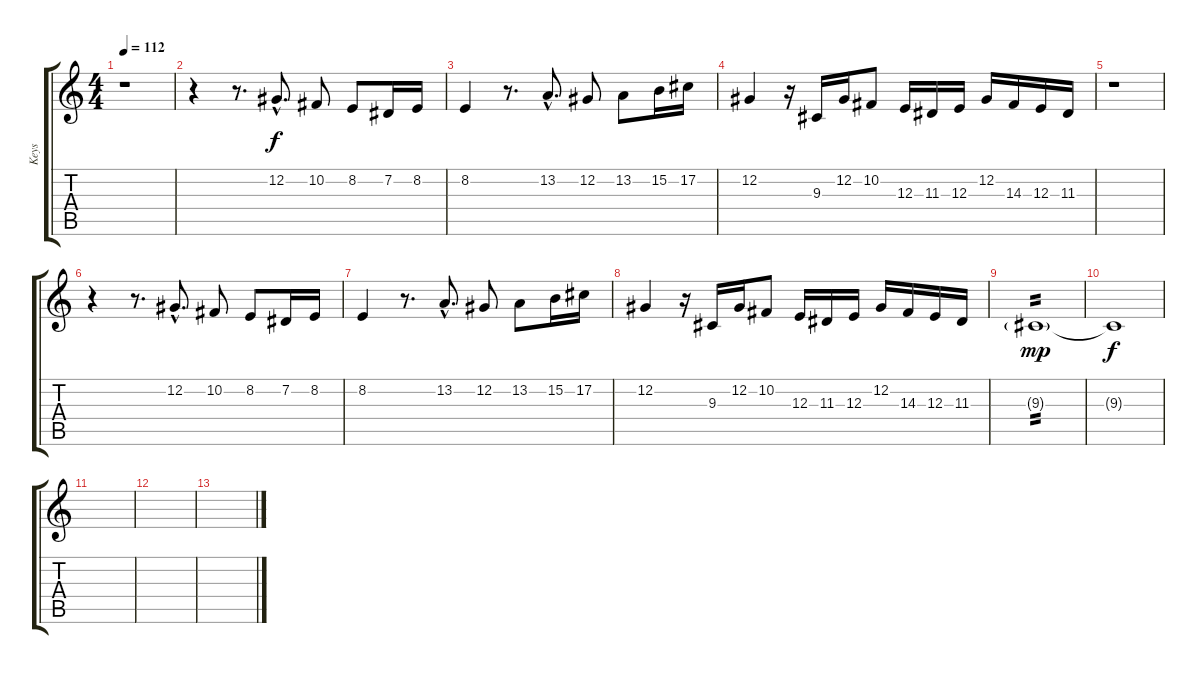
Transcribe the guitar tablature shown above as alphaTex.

\track ("Keys" "Keys") {instrument lead2sawtooth}
\staff {score tabs}
\tuning (Db4 Ab3 E3 B2 Gb2 Db2) {hide}
\ts (4 4)
\section ("" "")
\tempo 112
\clef g2
\ks c
r.1{dy f} |
r.4 r.8{d} 12.2{hac}.8{d} 10.2.8 8.2.8 7.2.16 8.2.16 |
8.2.4 r.8{d} 13.2{hac}.8{d} 12.2.8 13.2.8 15.2.16 17.2.16 |
12.2.4 r.16 9.3.16 12.2.16 10.2.8 12.3.16 11.3.16 12.3.16 12.2.16 14.3.16 12.3.16 11.3.16 |
r.1 |
r.4 r.8{d} 12.2{hac}.8{d} 10.2.8 8.2.8 7.2.16 8.2.16 |
8.2.4 r.8{d} 13.2{hac}.8{d} 12.2.8 13.2.8 15.2.16 17.2.16 |
12.2.4 r.16 9.3.16 12.2.16 10.2.8 12.3.16 11.3.16 12.3.16 12.2.16 14.3.16 12.3.16 11.3.16 |
\section ("" "")
9.3{g}.1{tp 2 dy mp} |
9.3{t}.1{dy f} |
|
|
\section ("" "")
